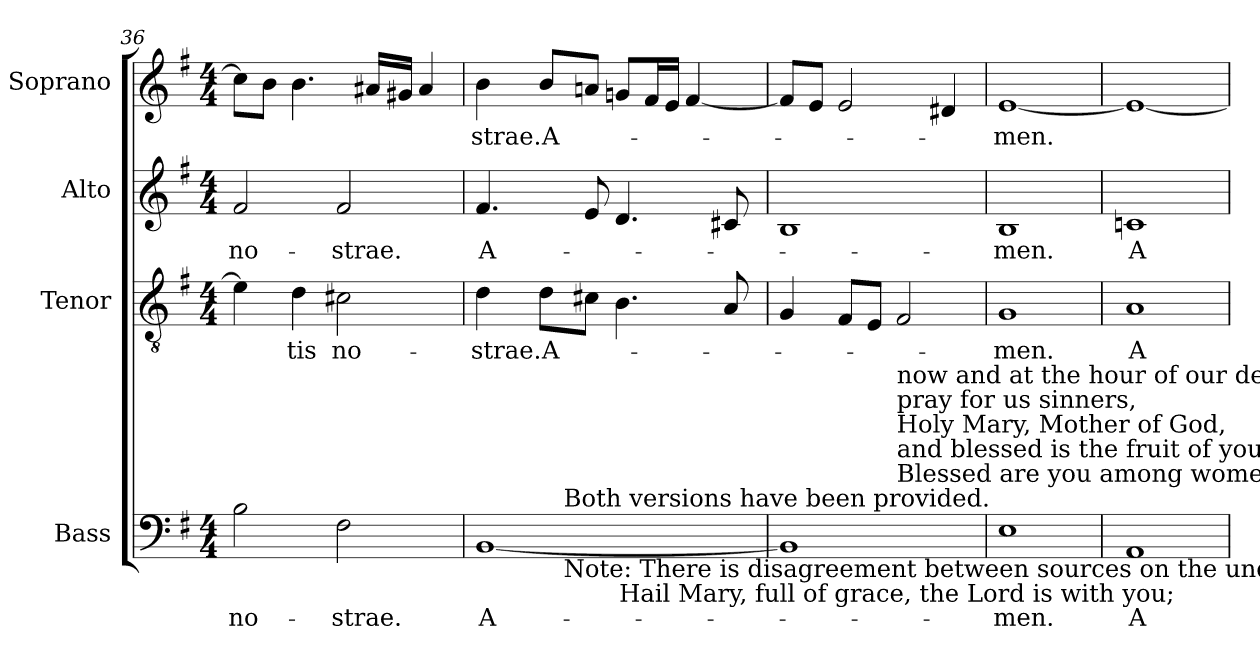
**kern	**text	**kern	**text	**kern	**text	**kern	**text
*part4	*part4	*part3	*part3	*part2	*part2	*part1	*part1
*staff4	*staff4	*staff3	*staff3	*staff2	*staff2	*staff1	*staff1
*I"Bass	*	*I"Tenor	*	*I"Alto	*	*I"Soprano	*
*I'B.	*	*I'T.	*	*I'A.	*	*I'S.	*
*clefF4	*	*clefGv2	*	*clefG2	*	*clefG2	*
*	*	*ITrd7c12	*	*	*	*	*
*k[f#]	*	*k[f#]	*	*k[f#]	*	*k[f#]	*
*e:	*	*e:	*	*e:	*	*e:	*
*M4/4	*	*M4/4	*	*M4/4	*	*M4/4	*
=36	=36	=36	=36	=36	=36	=36	=36
!	!LO:LY:b:color=#000000	!	!	!	!	!	!
!	!	!	!	!	!LO:LY:b:color=#000000	!	!
2Bi\	no-	4Ei\]	.	2f#i/	no-	8cc#i\L]	.
.	.	.	.	.	.	8bi\J	.
!	!	!	!LO:LY:b:color=#000000	!	!	!	!
.	.	4Di\	-tis	.	.	4.bi\	.
!	!LO:LY:b:color=#000000	!	!	!	!	!	!
!	!	!	!LO:LY:b:color=#000000	!	!	!	!
!	!	!	!	!	!LO:LY:b:color=#000000	!	!
2F#i\	-strae.	2C#Xi\	no-	2f#i/	-strae.	.	.
.	.	.	.	.	.	16a#Xi/LL	.
.	.	.	.	.	.	16g#Xi/JJ	.
.	.	.	.	.	.	4a#i/	.
!!LO:LB:g=z
=37	=37	=37	=37	=37	=37	=37	=37
!	!LO:LY:b:color=#000000	!	!	!	!	!	!
!	!	!	!LO:LY:b:color=#000000	!	!	!	!
!	!	!	!	!	!LO:LY:b:color=#000000	!	!
!	!	!	!	!	!	!	!LO:LY:b:color=#000000
*^	*	*	*	*	*	*	*
[<1BBi	4ryy	A-	4Di\	-strae.	4.f#i/	A-	4bi\	-strae.
!	!	!	!	!LO:LY:b:color=#000000	!	!	!	!
!	!	!	!	!	!	!	!	!LO:LY:b:color=#000000
.	32ryy	.	8Di\L	A-	.	.	8bi/L	A-
.	64ryy	.	.	.	.	.	.	.
.	256ryy	.	.	.	.	.	.	.
!	!LO:TX:b:t=Note&colon;  There is disagreement between sources on the underlay of the passage in measures 17-19	!	!	!	!	!	!	!
!	!LO:TX:t=Both versions have been provided.	!	!	!	!	!	!	!
.	2ryy	.	.	.	.	.	.	.
.	.	.	8C#Xi\J	.	8ei/	.	8ani/J	.
.	.	.	4.BBi\	.	4.di/	.	8gni/L	.
.	.	.	.	.	.	.	16f#i/L	.
.	.	.	.	.	.	.	16ei/JJ	.
.	.	.	.	.	.	.	[<4f#i/	.
.	8ryy	.	.	.	.	.	.	.
.	.	.	8AAi/	.	8c#Xi/	.	.	.
.	16ryy	.	.	.	.	.	.	.
.	128.ryy	.	.	.	.	.	.	.
=38	=38	=38	=38	=38	=38	=38	=38	=38
1BBi]	2ryy	.	4GGi/	.	1Bi	.	8f#i/L]	.
.	.	.	.	.	.	.	8ei/J	.
.	.	.	8FF#i/L	.	.	.	2ei/	.
.	.	.	8EEi/J	.	.	.	.	.
!	!LO:TX:b:cj:t=Hail Mary, full of grace, the Lord is with you;	!	!	!	!	!	!	!
!	!LO:TX:t=Blessed are you among women,	!	!	!	!	!	!	!
!	!LO:TX:t=and blessed is the fruit of your womb, Jesus (Christ).	!	!	!	!	!	!	!
!	!LO:TX:t=Holy Mary, Mother of God,	!	!	!	!	!	!	!
!	!LO:TX:t=pray for us sinners,	!	!	!	!	!	!	!
!	!LO:TX:t=now and at the hour of our death.  Amen.	!	!	!	!	!	!	!
.	2ryy	.	2FF#i/	.	.	.	.	.
.	.	.	.	.	.	.	4d#Xi/	.
*v	*v	*	*	*	*	*	*	*
=39	=39	=39	=39	=39	=39	=39	=39
*^	*	*	*	*	*	*	*
!	!	!LO:LY:b:color=#000000	!	!	!	!	!	!
*v	*v	*	*	*	*	*	*	*
*^	*	*	*	*	*	*	*
!	!	!	!	!LO:LY:b:color=#000000	!	!	!	!
*v	*v	*	*	*	*	*	*	*
*^	*	*	*	*	*	*	*
!	!	!	!	!	!	!LO:LY:b:color=#000000	!	!
*v	*v	*	*	*	*	*	*	*
*^	*	*	*	*	*	*	*
!	!	!	!	!	!	!	!	!LO:LY:b:color=#000000
*v	*v	*	*	*	*	*	*	*
1Ei	-men.	1GGi	-men.	1Bi	-men.	[<1ei	-men.
=40	=40	=40	=40	=40	=40	=40	=40
!	!LO:LY:b:color=#000000	!	!	!	!	!	!
!	!	!	!LO:LY:b:color=#000000	!	!	!	!
!	!	!	!	!	!LO:LY:b:color=#000000	!	!
1AAi	A-	1AAi	A-	1cni	A-	1ei_<	.
=	=	=	=	=	=	=	=
*-	*-	*-	*-	*-	*-	*-	*-
